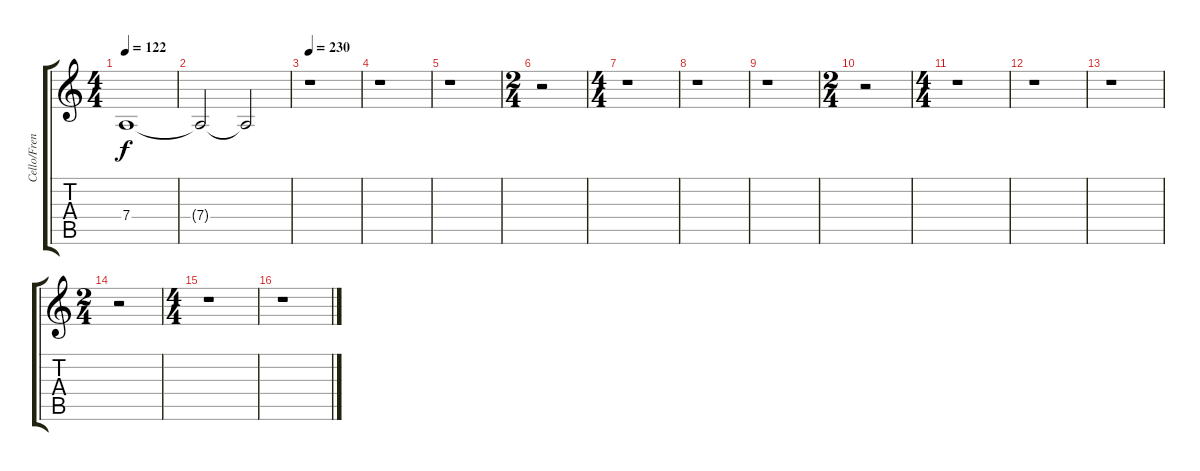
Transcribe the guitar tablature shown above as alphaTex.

\track ("Cello/French Horn/Trumpet" "Cello/Fren") {instrument cello}
\staff {score tabs}
\tuning (E4 B3 G3 D3 A2 E2) {hide}
\ts (4 4)
\tempo 122
\clef g2
\ks c
7.4.1{dy f} |
7.4{t}.2 7.4{t}.2 |
\tempo 230
r.1 |
r.1 |
r.1 |
\ts (2 4)
r.2 |
\ts (4 4)
r.1 |
r.1 |
r.1 |
\ts (2 4)
r.2 |
\ts (4 4)
r.1 |
r.1 |
r.1 |
\ts (2 4)
r.2 |
\ts (4 4)
r.1 |
r.1
